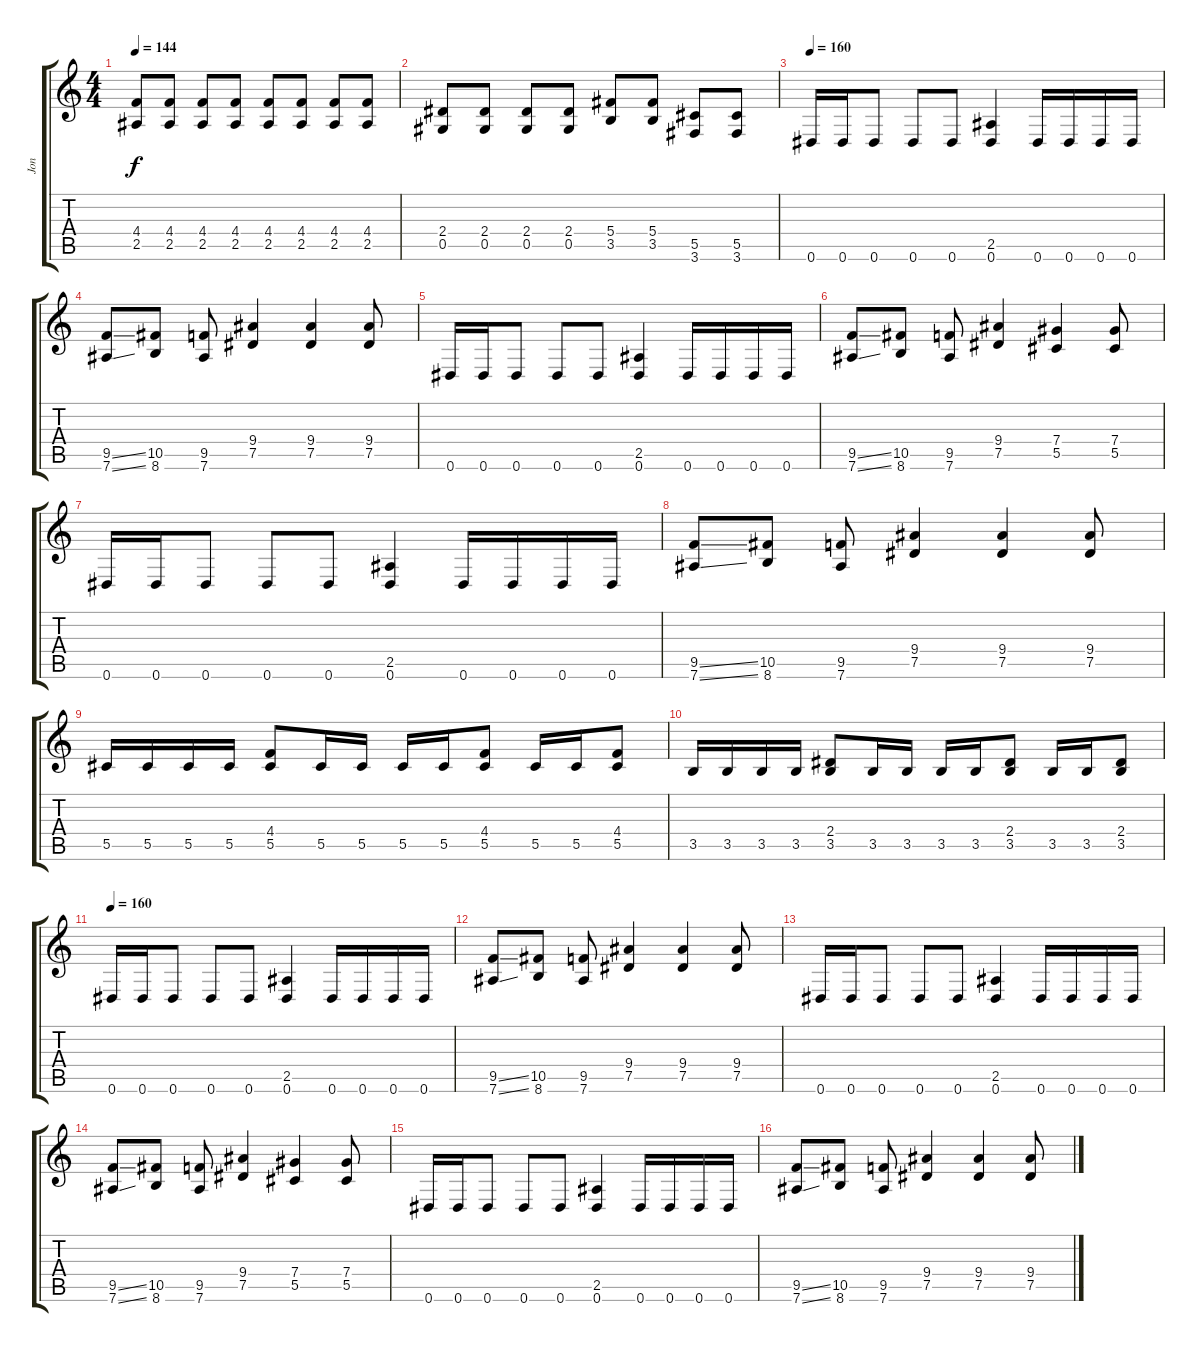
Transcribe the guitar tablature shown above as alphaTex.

\track ("Jon" "Jon") {instrument distortionguitar}
\staff {score tabs}
\tuning (Eb4 Bb3 Gb3 Db3 Ab2 Eb2) {hide}
\ts (4 4)
\tempo 144
\clef g2
\ks c
(4.4 2.5).8{dy f} (4.4 2.5).8 (4.4 2.5).8 (4.4 2.5).8 (4.4 2.5).8 (4.4 2.5).8 (4.4 2.5).8 (4.4 2.5).8 |
(2.4 0.5).8 (2.4 0.5).8 (2.4 0.5).8 (2.4 0.5).8 (5.4 3.5).8 (5.4 3.5).8 (5.5 3.6).8 (5.5 3.6).8 |
\tempo 160
0.6.16 0.6.16 0.6.8 0.6.8 0.6.8 (2.5 0.6).4 0.6.16 0.6.16 0.6.16 0.6.16 |
(9.5{ss} 7.6{ss}).8 (10.5 8.6).8 (9.5 7.6).8 (9.4 7.5).4 (9.4 7.5).4 (9.4 7.5).8 |
0.6.16 0.6.16 0.6.8 0.6.8 0.6.8 (2.5 0.6).4 0.6.16 0.6.16 0.6.16 0.6.16 |
(9.5{ss} 7.6{ss}).8 (10.5 8.6).8 (9.5 7.6).8 (9.4 7.5).4 (7.4 5.5).4 (7.4 5.5).8 |
0.6.16 0.6.16 0.6.8 0.6.8 0.6.8 (2.5 0.6).4 0.6.16 0.6.16 0.6.16 0.6.16 |
(9.5{ss} 7.6{ss}).8 (10.5 8.6).8 (9.5 7.6).8 (9.4 7.5).4 (9.4 7.5).4 (9.4 7.5).8 |
5.5.16 5.5.16 5.5.16 5.5.16 (4.4 5.5).8 5.5.16 5.5.16 5.5.16 5.5.16 (4.4 5.5).8 5.5.16 5.5.16 (4.4 5.5).8 |
3.5.16 3.5.16 3.5.16 3.5.16 (2.4 3.5).8 3.5.16 3.5.16 3.5.16 3.5.16 (2.4 3.5).8 3.5.16 3.5.16 (2.4 3.5).8 |
\tempo 160
0.6.16 0.6.16 0.6.8 0.6.8 0.6.8 (2.5 0.6).4 0.6.16 0.6.16 0.6.16 0.6.16 |
(9.5{ss} 7.6{ss}).8 (10.5 8.6).8 (9.5 7.6).8 (9.4 7.5).4 (9.4 7.5).4 (9.4 7.5).8 |
0.6.16 0.6.16 0.6.8 0.6.8 0.6.8 (2.5 0.6).4 0.6.16 0.6.16 0.6.16 0.6.16 |
(9.5{ss} 7.6{ss}).8 (10.5 8.6).8 (9.5 7.6).8 (9.4 7.5).4 (7.4 5.5).4 (7.4 5.5).8 |
0.6.16 0.6.16 0.6.8 0.6.8 0.6.8 (2.5 0.6).4 0.6.16 0.6.16 0.6.16 0.6.16 |
(9.5{ss} 7.6{ss}).8 (10.5 8.6).8 (9.5 7.6).8 (9.4 7.5).4 (9.4 7.5).4 (9.4 7.5).8
